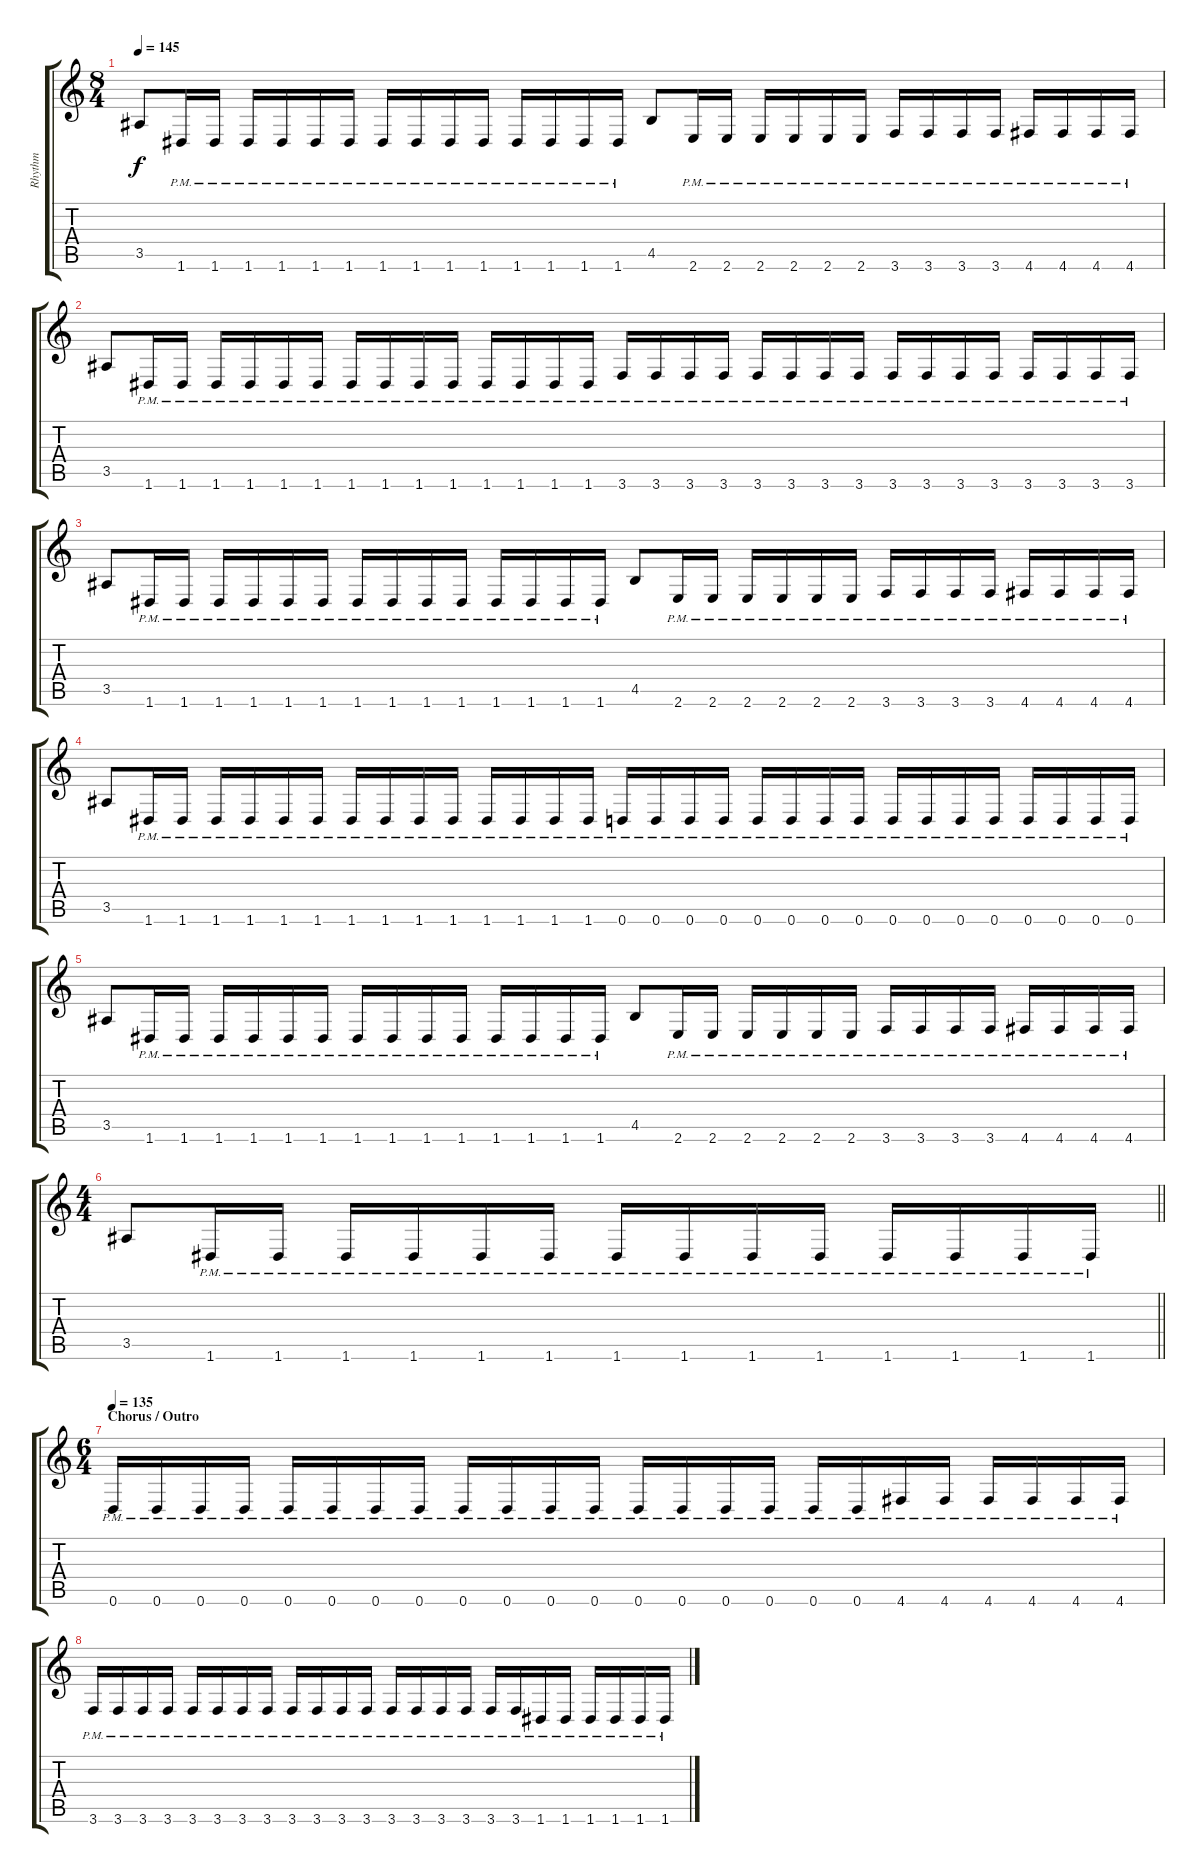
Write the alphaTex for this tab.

\track ("Rhythm" "Rhythm") {instrument overdrivenguitar}
\staff {score tabs}
\tuning (D4 A3 F3 C3 G2 D2) {hide}
\ts (8 4)
\tempo 145
\clef g2
\ks c
3.5.8{dy f} 1.6{pm}.16 1.6{pm}.16 1.6{pm}.16 1.6{pm}.16 1.6{pm}.16 1.6{pm}.16 1.6{pm}.16 1.6{pm}.16 1.6{pm}.16 1.6{pm}.16 1.6{pm}.16 1.6{pm}.16 1.6{pm}.16 1.6{pm}.16 4.5.8 2.6{pm}.16 2.6{pm}.16 2.6{pm}.16 2.6{pm}.16 2.6{pm}.16 2.6{pm}.16 3.6{pm}.16 3.6{pm}.16 3.6{pm}.16 3.6{pm}.16 4.6{pm}.16 4.6{pm}.16 4.6{pm}.16 4.6{pm}.16 |
3.5.8 1.6{pm}.16 1.6{pm}.16 1.6{pm}.16 1.6{pm}.16 1.6{pm}.16 1.6{pm}.16 1.6{pm}.16 1.6{pm}.16 1.6{pm}.16 1.6{pm}.16 1.6{pm}.16 1.6{pm}.16 1.6{pm}.16 1.6{pm}.16 3.6{pm}.16 3.6{pm}.16 3.6{pm}.16 3.6{pm}.16 3.6{pm}.16 3.6{pm}.16 3.6{pm}.16 3.6{pm}.16 3.6{pm}.16 3.6{pm}.16 3.6{pm}.16 3.6{pm}.16 3.6{pm}.16 3.6{pm}.16 3.6{pm}.16 3.6{pm}.16 |
3.5.8 1.6{pm}.16 1.6{pm}.16 1.6{pm}.16 1.6{pm}.16 1.6{pm}.16 1.6{pm}.16 1.6{pm}.16 1.6{pm}.16 1.6{pm}.16 1.6{pm}.16 1.6{pm}.16 1.6{pm}.16 1.6{pm}.16 1.6{pm}.16 4.5.8 2.6{pm}.16 2.6{pm}.16 2.6{pm}.16 2.6{pm}.16 2.6{pm}.16 2.6{pm}.16 3.6{pm}.16 3.6{pm}.16 3.6{pm}.16 3.6{pm}.16 4.6{pm}.16 4.6{pm}.16 4.6{pm}.16 4.6{pm}.16 |
3.5.8 1.6{pm}.16 1.6{pm}.16 1.6{pm}.16 1.6{pm}.16 1.6{pm}.16 1.6{pm}.16 1.6{pm}.16 1.6{pm}.16 1.6{pm}.16 1.6{pm}.16 1.6{pm}.16 1.6{pm}.16 1.6{pm}.16 1.6{pm}.16 0.6{pm}.16 0.6{pm}.16 0.6{pm}.16 0.6{pm}.16 0.6{pm}.16 0.6{pm}.16 0.6{pm}.16 0.6{pm}.16 0.6{pm}.16 0.6{pm}.16 0.6{pm}.16 0.6{pm}.16 0.6{pm}.16 0.6{pm}.16 0.6{pm}.16 0.6{pm}.16 |
3.5.8 1.6{pm}.16 1.6{pm}.16 1.6{pm}.16 1.6{pm}.16 1.6{pm}.16 1.6{pm}.16 1.6{pm}.16 1.6{pm}.16 1.6{pm}.16 1.6{pm}.16 1.6{pm}.16 1.6{pm}.16 1.6{pm}.16 1.6{pm}.16 4.5.8 2.6{pm}.16 2.6{pm}.16 2.6{pm}.16 2.6{pm}.16 2.6{pm}.16 2.6{pm}.16 3.6{pm}.16 3.6{pm}.16 3.6{pm}.16 3.6{pm}.16 4.6{pm}.16 4.6{pm}.16 4.6{pm}.16 4.6{pm}.16 |
\ts (4 4)
\barLineRight lightlight
3.5.8 1.6{pm}.16 1.6{pm}.16 1.6{pm}.16 1.6{pm}.16 1.6{pm}.16 1.6{pm}.16 1.6{pm}.16 1.6{pm}.16 1.6{pm}.16 1.6{pm}.16 1.6{pm}.16 1.6{pm}.16 1.6{pm}.16 1.6{pm}.16 |
\ts (6 4)
\section ("" "Chorus / Outro")
\tempo 135
0.6{pm}.16 0.6{pm}.16 0.6{pm}.16 0.6{pm}.16 0.6{pm}.16 0.6{pm}.16 0.6{pm}.16 0.6{pm}.16 0.6{pm}.16 0.6{pm}.16 0.6{pm}.16 0.6{pm}.16 0.6{pm}.16 0.6{pm}.16 0.6{pm}.16 0.6{pm}.16 0.6{pm}.16 0.6{pm}.16 4.6{pm}.16 4.6{pm}.16 4.6{pm}.16 4.6{pm}.16 4.6{pm}.16 4.6{pm}.16 |
3.6{pm}.16 3.6{pm}.16 3.6{pm}.16 3.6{pm}.16 3.6{pm}.16 3.6{pm}.16 3.6{pm}.16 3.6{pm}.16 3.6{pm}.16 3.6{pm}.16 3.6{pm}.16 3.6{pm}.16 3.6{pm}.16 3.6{pm}.16 3.6{pm}.16 3.6{pm}.16 3.6{pm}.16 3.6{pm}.16 1.6{pm}.16 1.6{pm}.16 1.6{pm}.16 1.6{pm}.16 1.6{pm}.16 1.6{pm}.16
